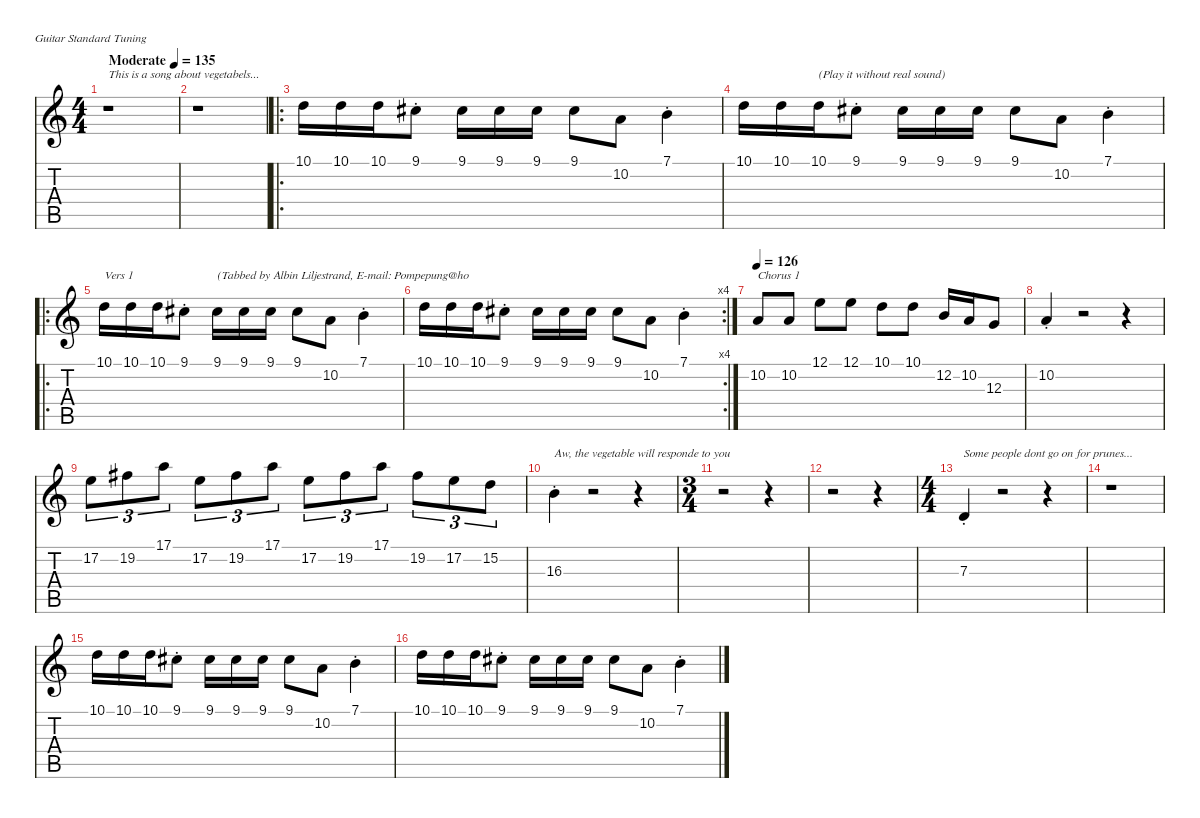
\defaultSystemsLayout 4
\hideDynamics
\bracketExtendMode nobrackets
\singleTrackTrackNamePolicy hidden
\multiTrackTrackNamePolicy hidden
\firstSystemTrackNameMode fullname
\firstSystemTrackNameOrientation horizontal
\otherSystemsTrackNameOrientation horizontal
\track ("Flute" "fl.") {instrument flute}
\staff {score tabs}
\tuning (E4 B3 G3 D3 A2 E2)
\ts (4 4)
\beaming (8 2 2 2 2)
\tempo (135 "Moderate")
\clef g2
\ks c
r.1{txt "This is a song about vegetabels..." dy mf instrument flute beam Down} |
r.1{beam Down} |
\ro
10.1.16{beam Down} 10.1.16{beam Down} 10.1.16{beam Down} 9.1{st acc #}.8{beam Down} 9.1{acc #}.16{beam Down} 9.1{acc #}.16{beam Down} 9.1{acc #}.16{beam Down} 9.1{acc #}.8{beam Down} 10.2.8{beam Down} 7.1{st}.4{beam Down} |
10.1.16{beam Down} 10.1.16{beam Down} 10.1.16{txt "(Play it without real sound)" beam Down} 9.1{st acc #}.8{beam Down} 9.1{acc #}.16{beam Down} 9.1{acc #}.16{beam Down} 9.1{acc #}.16{beam Down} 9.1{acc #}.8{beam Down} 10.2.8{beam Down} 7.1{st}.4{beam Down} |
\ro
10.1.16{txt "Vers 1" beam Down} 10.1.16{beam Down} 10.1.16{beam Down} 9.1{st acc #}.8{beam Down} 9.1{acc #}.16{txt "(Tabbed by Albin Liljestrand, E-mail: Pompepung@ho" beam Down} 9.1{acc #}.16{beam Down} 9.1{acc #}.16{beam Down} 9.1{acc #}.8{beam Down} 10.2.8{beam Down} 7.1{st}.4{beam Down} |
\rc 4
10.1.16{beam Down} 10.1.16{beam Down} 10.1.16{beam Down} 9.1{st acc #}.8{beam Down} 9.1{acc #}.16{beam Down} 9.1{acc #}.16{beam Down} 9.1{acc #}.16{txt "" beam Down} 9.1{acc #}.8{beam Down} 10.2.8{beam Down} 7.1{st}.4{beam Down} |
\tempo 126
10.2.8{txt "Chorus 1" beam Up} 10.2.8{beam Up} 12.1.8{beam Down} 12.1.8{beam Down} 10.1.8{beam Down} 10.1.8{beam Down} 12.2.16{beam Up} 10.2.16{beam Up} 12.3.8{beam Up} |
10.2{st}.4{beam Up} r.2{beam Up} r.4{beam Up} |
17.2.8{tu (3 2) beam Down} 19.2{acc #}.8{tu (3 2) beam Down} 17.1.8{tu (3 2) beam Down} 17.2.8{tu (3 2) beam Down} 19.2{acc #}.8{tu (3 2) beam Down} 17.1.8{tu (3 2) beam Down} 17.2.8{tu (3 2) beam Down} 19.2{acc #}.8{tu (3 2) beam Down} 17.1.8{tu (3 2) beam Down} 19.2{acc #}.8{tu (3 2) beam Down} 17.2.8{tu (3 2) beam Down} 15.2.8{tu (3 2) beam Down} |
16.3{st}.4{txt "Aw, the vegetable will responde to you" beam Down} r.2{beam Down} r.4{beam Down} |
\ts (3 4)
\beaming (8 2 2 2)
r.2{beam Down} r.4{beam Down} |
r.2{beam Down} r.4{beam Down} |
\ts (4 4)
\beaming (8 2 2 2 2)
7.3{st}.4{txt "Some people dont go on for prunes..." beam Up} r.2{beam Up} r.4{beam Up} |
r.1{beam Down} |
10.1.16{beam Down} 10.1.16{beam Down} 10.1.16{beam Down} 9.1{st acc #}.8{beam Down} 9.1{acc #}.16{beam Down} 9.1{acc #}.16{beam Down} 9.1{acc #}.16{beam Down} 9.1{acc #}.8{beam Down} 10.2.8{beam Down} 7.1{st}.4{beam Down} |
10.1.16{beam Down} 10.1.16{beam Down} 10.1.16{beam Down} 9.1{st acc #}.8{beam Down} 9.1{acc #}.16{beam Down} 9.1{acc #}.16{beam Down} 9.1{acc #}.16{beam Down} 9.1{acc #}.8{beam Down} 10.2.8{beam Down} 7.1{st}.4{beam Down}
